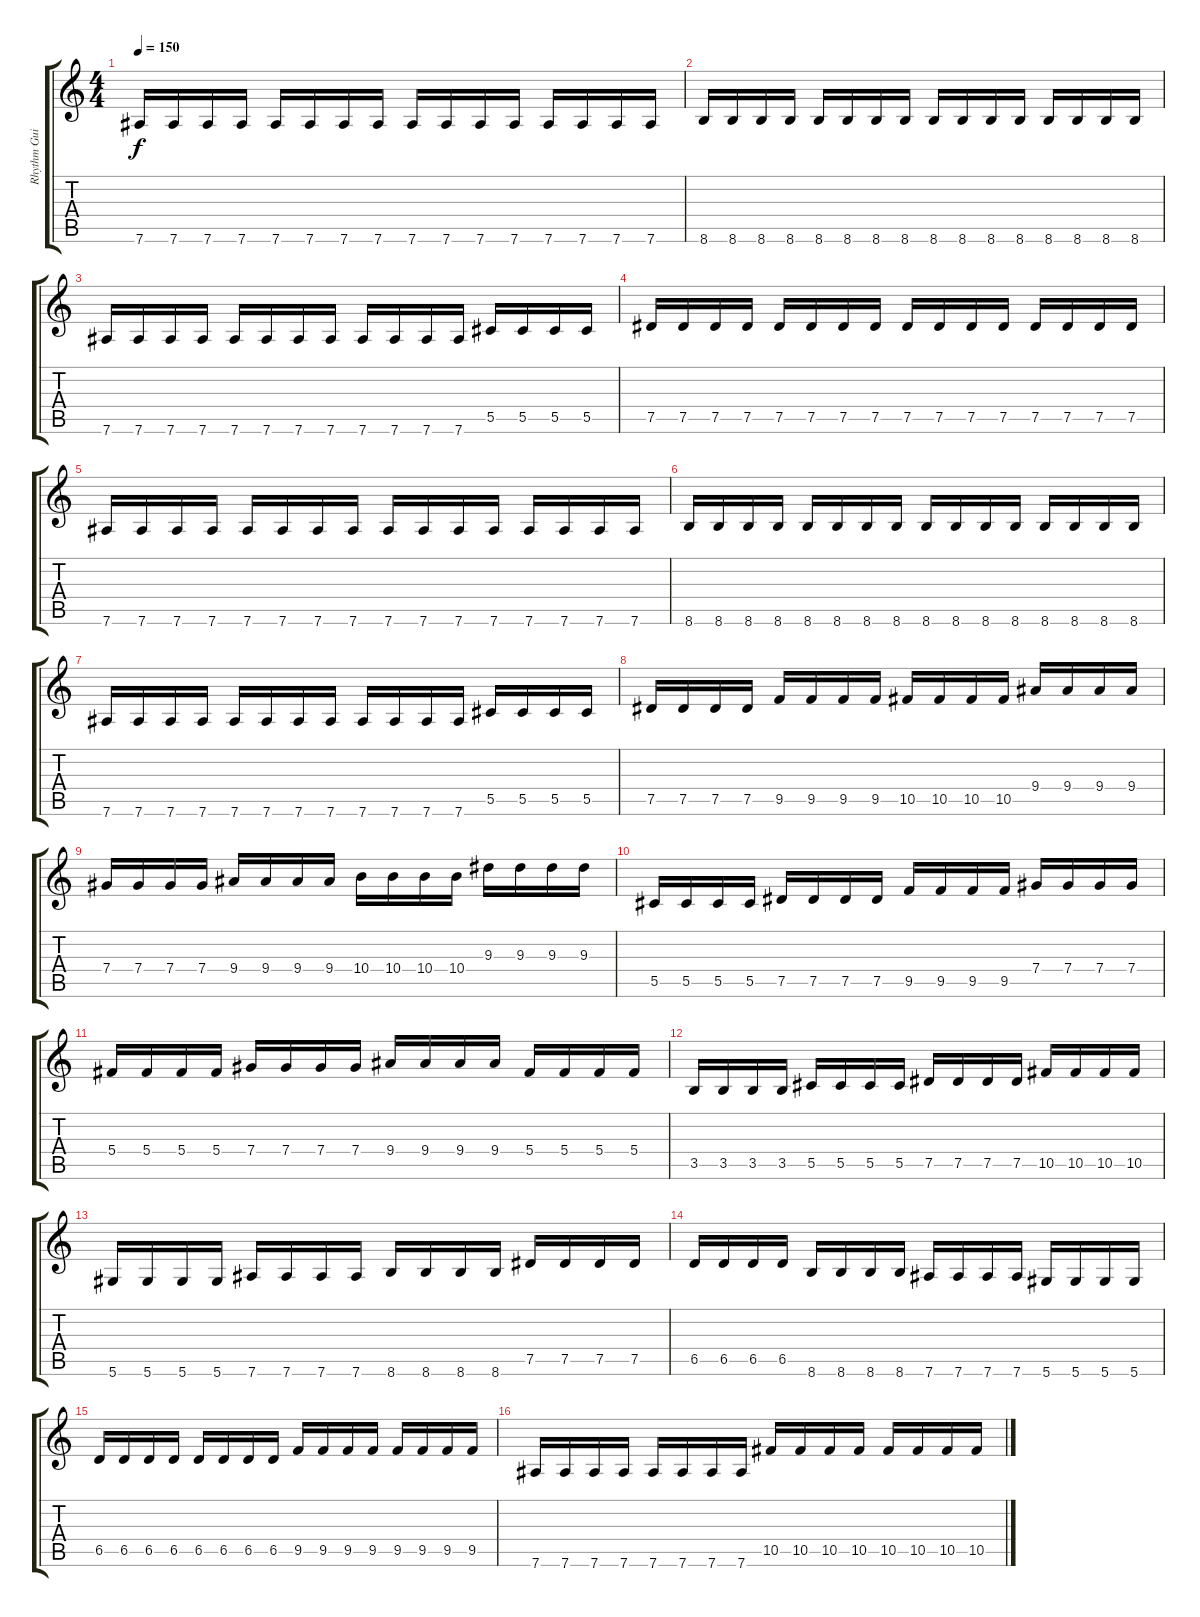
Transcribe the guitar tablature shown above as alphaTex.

\track ("Rhythm Guitar I" "Rhythm Gui") {instrument distortionguitar}
\staff {score tabs}
\tuning (Eb4 Bb3 Gb3 Db3 Ab2 Eb2) {hide}
\ts (4 4)
\tempo 150
\clef g2
\ks c
7.6.16{dy f} 7.6.16 7.6.16 7.6.16 7.6.16 7.6.16 7.6.16 7.6.16 7.6.16 7.6.16 7.6.16 7.6.16 7.6.16 7.6.16 7.6.16 7.6.16 |
8.6.16 8.6.16 8.6.16 8.6.16 8.6.16 8.6.16 8.6.16 8.6.16 8.6.16 8.6.16 8.6.16 8.6.16 8.6.16 8.6.16 8.6.16 8.6.16 |
7.6.16 7.6.16 7.6.16 7.6.16 7.6.16 7.6.16 7.6.16 7.6.16 7.6.16 7.6.16 7.6.16 7.6.16 5.5.16 5.5.16 5.5.16 5.5.16 |
7.5.16 7.5.16 7.5.16 7.5.16 7.5.16 7.5.16 7.5.16 7.5.16 7.5.16 7.5.16 7.5.16 7.5.16 7.5.16 7.5.16 7.5.16 7.5.16 |
7.6.16 7.6.16 7.6.16 7.6.16 7.6.16 7.6.16 7.6.16 7.6.16 7.6.16 7.6.16 7.6.16 7.6.16 7.6.16 7.6.16 7.6.16 7.6.16 |
8.6.16 8.6.16 8.6.16 8.6.16 8.6.16 8.6.16 8.6.16 8.6.16 8.6.16 8.6.16 8.6.16 8.6.16 8.6.16 8.6.16 8.6.16 8.6.16 |
7.6.16 7.6.16 7.6.16 7.6.16 7.6.16 7.6.16 7.6.16 7.6.16 7.6.16 7.6.16 7.6.16 7.6.16 5.5.16 5.5.16 5.5.16 5.5.16 |
7.5.16 7.5.16 7.5.16 7.5.16 9.5.16 9.5.16 9.5.16 9.5.16 10.5.16 10.5.16 10.5.16 10.5.16 9.4.16 9.4.16 9.4.16 9.4.16 |
7.4.16 7.4.16 7.4.16 7.4.16 9.4.16 9.4.16 9.4.16 9.4.16 10.4.16 10.4.16 10.4.16 10.4.16 9.3.16 9.3.16 9.3.16 9.3.16 |
5.5.16 5.5.16 5.5.16 5.5.16 7.5.16 7.5.16 7.5.16 7.5.16 9.5.16 9.5.16 9.5.16 9.5.16 7.4.16 7.4.16 7.4.16 7.4.16 |
5.4.16 5.4.16 5.4.16 5.4.16 7.4.16 7.4.16 7.4.16 7.4.16 9.4.16 9.4.16 9.4.16 9.4.16 5.4.16 5.4.16 5.4.16 5.4.16 |
3.5.16 3.5.16 3.5.16 3.5.16 5.5.16 5.5.16 5.5.16 5.5.16 7.5.16 7.5.16 7.5.16 7.5.16 10.5.16 10.5.16 10.5.16 10.5.16 |
5.6.16 5.6.16 5.6.16 5.6.16 7.6.16 7.6.16 7.6.16 7.6.16 8.6.16 8.6.16 8.6.16 8.6.16 7.5.16 7.5.16 7.5.16 7.5.16 |
6.5.16 6.5.16 6.5.16 6.5.16 8.6.16 8.6.16 8.6.16 8.6.16 7.6.16 7.6.16 7.6.16 7.6.16 5.6.16 5.6.16 5.6.16 5.6.16 |
6.5.16 6.5.16 6.5.16 6.5.16 6.5.16 6.5.16 6.5.16 6.5.16 9.5.16 9.5.16 9.5.16 9.5.16 9.5.16 9.5.16 9.5.16 9.5.16 |
7.6.16 7.6.16 7.6.16 7.6.16 7.6.16 7.6.16 7.6.16 7.6.16 10.5.16 10.5.16 10.5.16 10.5.16 10.5.16 10.5.16 10.5.16 10.5.16
